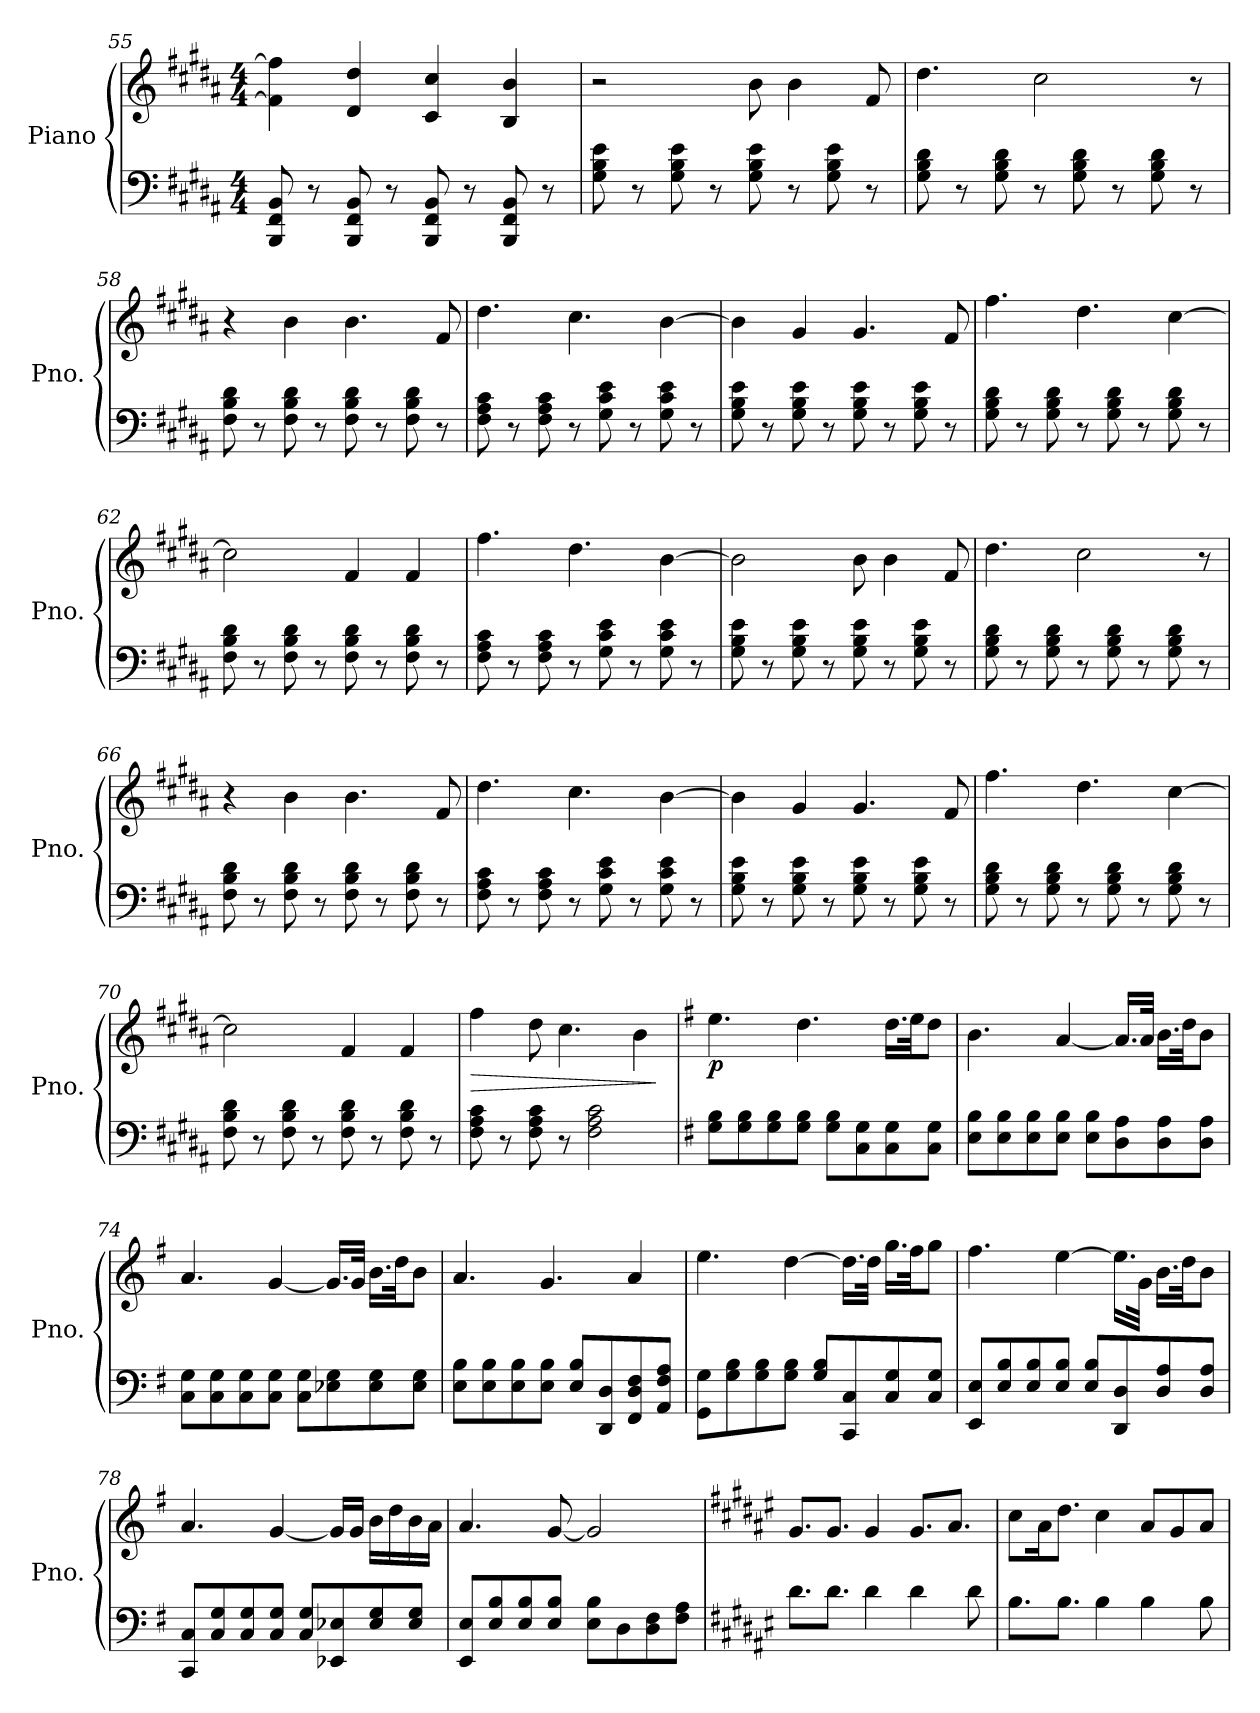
**kern	**kern	**dynam
*part1	*part1	*part1
*staff2	*staff1	*staff1/2
*I"Piano	*	*
*I'Pno.	*	*
*clefF4	*clefG2	*
*k[f#c#g#d#a#]	*k[f#c#g#d#a#]	*
*M4/4	*M4/4	*
=55	=55	=55
8BBB/ 8FF#/ 8BB/	4f#\] 4ff#\]	.
8r	.	.
8BBB/ 8FF#/ 8BB/	4d#/ 4dd#/	.
8r	.	.
8BBB/ 8FF#/ 8BB/	4c#/ 4cc#/	.
8r	.	.
8BBB/ 8FF#/ 8BB/	4B/ 4b/	.
8r	.	.
=56	=56	=56
8G#\ 8B\ 8e\	2r	.
8r	.	.
8G#\ 8B\ 8e\	.	.
8r	.	.
8G#\ 8B\ 8e\	8b\	.
8r	4b\	.
8G#\ 8B\ 8e\	.	.
8r	8f#/	.
=57	=57	=57
8G#\ 8B\ 8d#\	4.dd#\	.
8r	.	.
8G#\ 8B\ 8d#\	.	.
8r	2cc#\	.
8G#\ 8B\ 8d#\	.	.
8r	.	.
8G#\ 8B\ 8d#\	.	.
8r	8r	.
!!LO:LB:g=z
=58	=58	=58
8F#\ 8B\ 8d#\	4r	.
8r	.	.
8F#\ 8B\ 8d#\	4b\	.
8r	.	.
8F#\ 8B\ 8d#\	4.b\	.
8r	.	.
8F#\ 8B\ 8d#\	.	.
8r	8f#/	.
=59	=59	=59
8F#\ 8A#\ 8c#\	4.dd#\	.
8r	.	.
8F#\ 8A#\ 8c#\	.	.
8r	4.cc#\	.
8G#\ 8c#\ 8e\	.	.
8r	.	.
8G#\ 8c#\ 8e\	[4b\	.
8r	.	.
=60	=60	=60
8G#\ 8B\ 8e\	4b\]	.
8r	.	.
8G#\ 8B\ 8e\	4g#/	.
8r	.	.
8G#\ 8B\ 8e\	4.g#/	.
8r	.	.
8G#\ 8B\ 8e\	.	.
8r	8f#/	.
=61	=61	=61
8G#\ 8B\ 8d#\	4.ff#\	.
8r	.	.
8G#\ 8B\ 8d#\	.	.
8r	4.dd#\	.
8G#\ 8B\ 8d#\	.	.
8r	.	.
8G#\ 8B\ 8d#\	[4cc#\	.
8r	.	.
=62	=62	=62
8F#\ 8B\ 8d#\	2cc#\]	.
8r	.	.
8F#\ 8B\ 8d#\	.	.
8r	.	.
8F#\ 8B\ 8d#\	4f#/	.
8r	.	.
8F#\ 8B\ 8d#\	4f#/	.
8r	.	.
!!LO:PB:g=z
=63	=63	=63
8F#\ 8A#\ 8c#\	4.ff#\	.
8r	.	.
8F#\ 8A#\ 8c#\	.	.
8r	4.dd#\	.
8G#\ 8c#\ 8e\	.	.
8r	.	.
8G#\ 8c#\ 8e\	[4b\	.
8r	.	.
=64	=64	=64
8G#\ 8B\ 8e\	2b\]	.
8r	.	.
8G#\ 8B\ 8e\	.	.
8r	.	.
8G#\ 8B\ 8e\	8b\	.
8r	4b\	.
8G#\ 8B\ 8e\	.	.
8r	8f#/	.
=65	=65	=65
8G#\ 8B\ 8d#\	4.dd#\	.
8r	.	.
8G#\ 8B\ 8d#\	.	.
8r	2cc#\	.
8G#\ 8B\ 8d#\	.	.
8r	.	.
8G#\ 8B\ 8d#\	.	.
8r	8r	.
=66	=66	=66
8F#\ 8B\ 8d#\	4r	.
8r	.	.
8F#\ 8B\ 8d#\	4b\	.
8r	.	.
8F#\ 8B\ 8d#\	4.b\	.
8r	.	.
8F#\ 8B\ 8d#\	.	.
8r	8f#/	.
=67	=67	=67
8F#\ 8A#\ 8c#\	4.dd#\	.
8r	.	.
8F#\ 8A#\ 8c#\	.	.
8r	4.cc#\	.
8G#\ 8c#\ 8e\	.	.
8r	.	.
8G#\ 8c#\ 8e\	[4b\	.
8r	.	.
!!LO:LB:g=z
=68	=68	=68
8G#\ 8B\ 8e\	4b\]	.
8r	.	.
8G#\ 8B\ 8e\	4g#/	.
8r	.	.
8G#\ 8B\ 8e\	4.g#/	.
8r	.	.
8G#\ 8B\ 8e\	.	.
8r	8f#/	.
=69	=69	=69
8G#\ 8B\ 8d#\	4.ff#\	.
8r	.	.
8G#\ 8B\ 8d#\	.	.
8r	4.dd#\	.
8G#\ 8B\ 8d#\	.	.
8r	.	.
8G#\ 8B\ 8d#\	[4cc#\	.
8r	.	.
=70	=70	=70
8F#\ 8B\ 8d#\	2cc#\]	.
8r	.	.
8F#\ 8B\ 8d#\	.	.
8r	.	.
8F#\ 8B\ 8d#\	4f#/	.
8r	.	.
8F#\ 8B\ 8d#\	4f#/	.
8r	.	.
=71	=71	=71
!	!	!LO:HP:b
8F#\ 8A#\ 8c#\	4ff#\	>
8r	.	.
8F#\ 8A#\ 8c#\	8dd#\	.
8r	4.cc#\	.
2F#\ 2A#\ 2c#\	.	.
.	4b\	.
.	.	]
=72	=72	=72
*k[f#]	*k[f#]	*
*	*MM80	*
!	!	!LO:DY:b
8G\ 8B\L	4.ee\	p
8G\ 8B\	.	.
8G\ 8B\	.	.
8G\ 8B\J	4.dd\	.
8G\ 8B\L	.	.
8C\ 8G\	.	.
8C\ 8G\	16.dd\LL	.
.	32ee\JK	.
8C\ 8G\J	8dd\J	.
!!LO:LB:g=z
=73	=73	=73
8E\ 8B\L	4.b\	.
8E\ 8B\	.	.
8E\ 8B\	.	.
8E\ 8B\J	[4a/	.
8E\ 8B\L	.	.
8D\ 8A\	16.a/LL]	.
.	32a/JJk	.
8D\ 8A\	16.b\LL	.
.	32dd\JK	.
8D\ 8A\J	8b\J	.
=74	=74	=74
8C\ 8G\L	4.a/	.
8C\ 8G\	.	.
8C\ 8G\	.	.
8C\ 8G\J	[4g/	.
8C\ 8G\L	.	.
8E-X\ 8G\	16.g/LL]	.
.	32g/JJk	.
8E-\ 8G\	16.b\LL	.
.	32dd\JK	.
8E-\ 8G\J	8b\J	.
=75	=75	=75
8E\ 8B\L	4.a/	.
8E\ 8B\	.	.
8E\ 8B\	.	.
8E\ 8B\J	4.g/	.
8E/ 8B/L	.	.
8DD/ 8D/	.	.
8FF#/ 8D/ 8F#/	4a/	.
8AA/ 8F#/ 8A/J	.	.
=76	=76	=76
8GG\ 8G\L	4.ee\	.
8G\ 8B\	.	.
8G\ 8B\	.	.
8G\ 8B\J	[4dd\	.
8G/ 8B/L	.	.
8CC/ 8C/	16.dd\LL]	.
.	32dd\JJk	.
8C/ 8G/	16.gg\LL	.
.	32ff#\JK	.
8C/ 8G/J	8gg\J	.
!!LO:LB:g=z
=77	=77	=77
8EE/ 8E/L	4.ff#\	.
8E/ 8B/	.	.
8E/ 8B/	.	.
8E/ 8B/J	[4ee\	.
8E/ 8B/L	.	.
8DD/ 8D/	16.ee\LL]	.
.	32g\JJk	.
8D/ 8A/	16.b\LL	.
.	32dd\JK	.
8D/ 8A/J	8b\J	.
=78	=78	=78
8CC/ 8C/L	4.a/	.
8C/ 8G/	.	.
8C/ 8G/	.	.
8C/ 8G/J	[4g/	.
8C/ 8G/L	.	.
8EE-X/ 8E-X/	16g/LL]	.
.	16g/JJ	.
8E-/ 8G/	16b\LL	.
.	16dd\	.
8E-/ 8G/J	16b\	.
.	16a\JJ	.
=79	=79	=79
8EE/ 8E/L	4.a/	.
8E/ 8B/	.	.
8E/ 8B/	.	.
8E/ 8B/J	[8g/	.
8E\ 8B\L	2g/]	.
8D\	.	.
8D\ 8F#\	.	.
8F#\ 8A\J	.	.
=80	=80	=80
*k[f#c#g#d#a#e#]	*k[f#c#g#d#a#e#]	*
*	*MM130	*
8.d#\L	8.g#/L	.
8.d#\J	8.g#/J	.
4d#\	4g#/	.
4d#\	8.g#/L	.
.	8.a#/J	.
8d#\	.	.
!!LO:LB:g=z
=81	=81	=81
8.B\L	8cc#\L	.
.	16a#\K	.
8.B\J	8.dd#\J	.
4B\	4cc#\	.
4B\	8a#/L	.
.	8g#/	.
8B\	8a#/J	.
=	=	=
*-	*-	*-
